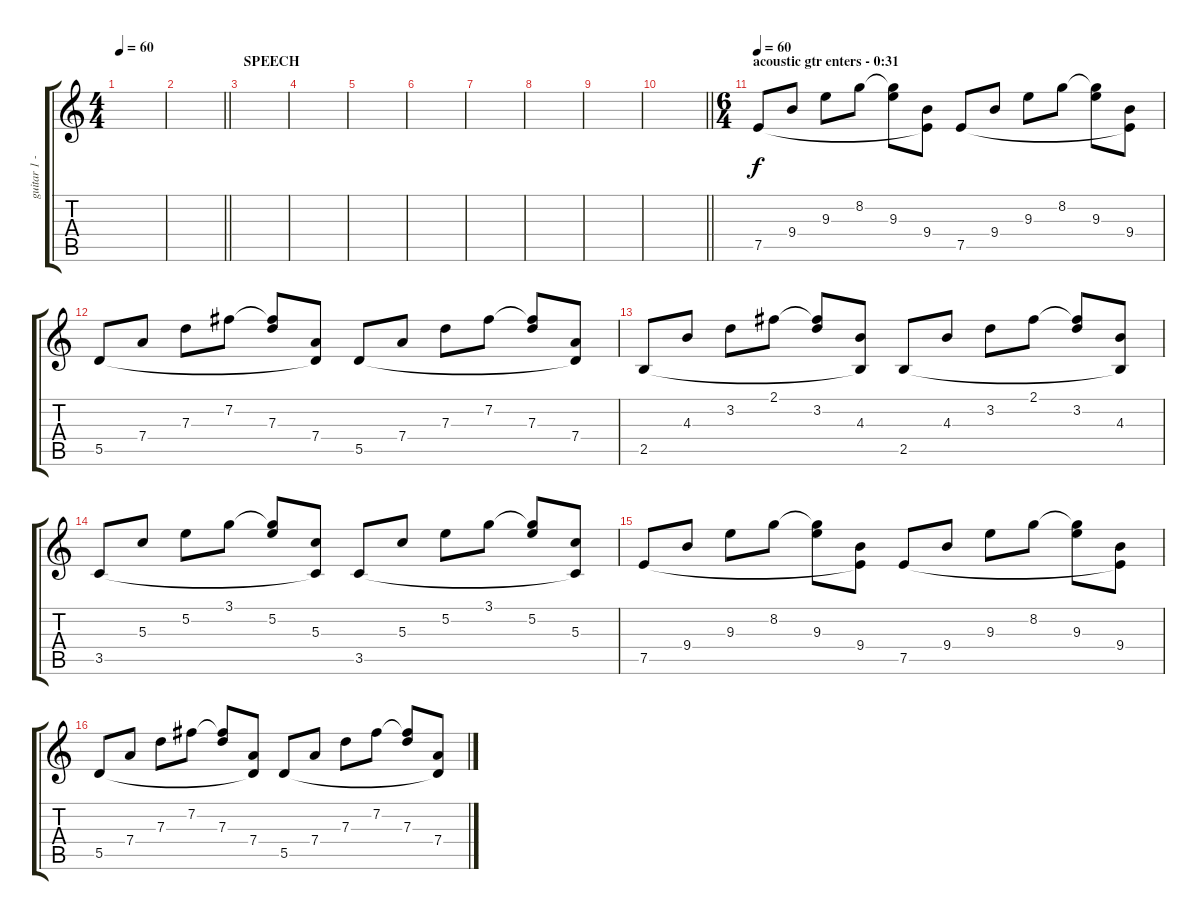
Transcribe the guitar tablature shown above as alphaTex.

\track ("guitar 1 - acoustic" "guitar 1 -") {instrument electricguitarjazz}
\staff {score tabs}
\tuning (E4 B3 G3 D3 A2 E2) {hide}
\ts (4 4)
\tempo 60
\tempo 70
\tempo 60
\clef g2
\ks c
|
\barLineRight lightlight
|
\section ("" "SPEECH")
|
|
|
|
|
|
|
\barLineRight lightlight
|
\ts (6 4)
\section ("" "acoustic gtr enters - 0:31")
\tempo 60
7.5.8 9.4.8 9.3.8 8.2.8 (8.2{t} 9.3).8 (9.4 7.5{t}).8 7.5.8 9.4.8 9.3.8 8.2.8 (8.2{t} 9.3).8 (9.4 7.5{t}).8 |
5.5.8 7.4.8 7.3.8 7.2.8 (7.2{t} 7.3).8 (7.4 5.5{t}).8 5.5.8 7.4.8 7.3.8 7.2.8 (7.2{t} 7.3).8 (7.4 5.5{t}).8 |
2.5.8 4.3.8 3.2.8 2.1.8 (2.1{t} 3.2).8 (4.3 2.5{t}).8 2.5.8 4.3.8 3.2.8 2.1.8 (2.1{t} 3.2).8 (4.3 2.5{t}).8 |
3.5.8 5.3.8 5.2.8 3.1.8 (3.1{t} 5.2).8 (5.3 3.5{t}).8 3.5.8 5.3.8 5.2.8 3.1.8 (3.1{t} 5.2).8 (5.3 3.5{t}).8 |
7.5.8 9.4.8 9.3.8 8.2.8 (8.2{t} 9.3).8 (9.4 7.5{t}).8 7.5.8 9.4.8 9.3.8 8.2.8 (8.2{t} 9.3).8 (9.4 7.5{t}).8 |
5.5.8 7.4.8 7.3.8 7.2.8 (7.2{t} 7.3).8 (7.4 5.5{t}).8 5.5.8 7.4.8 7.3.8 7.2.8 (7.2{t} 7.3).8 (7.4 5.5{t}).8
